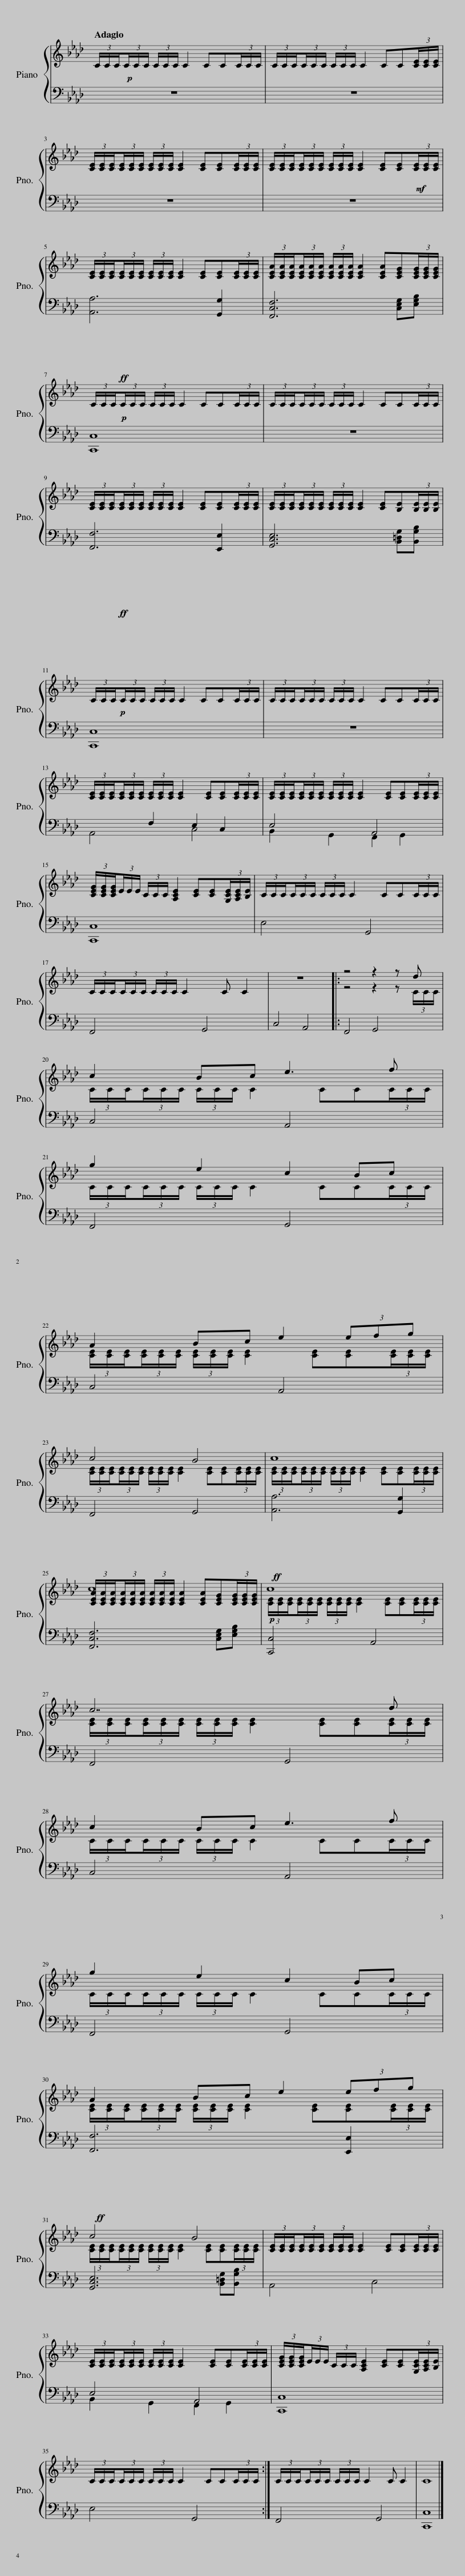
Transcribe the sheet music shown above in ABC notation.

X:1
%%score { ( 1 4 5 ) | ( 2 3 ) }
L:1/8
Q:1/4=72
M:none
I:linebreak $
K:Ab
V:1 treble
V:4 treble
V:5 treble
V:2 bass
V:3 bass
V:1
!p! (3C/C/C/(3C/C/C/ (3C/C/C/ C2 CC(3C/C/C/ | (3C/C/C/(3C/C/C/ (3C/C/C/ C2 CC!mp!(3[CE]/[CE]/[CE]/ |$ (3[CE]/[CE]/[CE]/(3[CE]/[CE]/[CE]/ (3[CE]/[CE]/[CE]/ [CE]2 [CE][CE]!mf!(3[CE]/[CE]/[CE]/ | (3[CE]/[CE]/[CE]/(3[CE]/[CE]/[CE]/ (3[CE]/[CE]/[CE]/ [CE]2 [CE][CE]!f!(3[CE]/[CE]/[CE]/ |$ (3[CE]/[CE]/[CE]/(3[CE]/[CE]/[CE]/ (3[CE]/[CE]/[CE]/ [CE]2 [CE][CE](3[CE]/[CE]/[CE]/ | %5
 (3[CEA]/[CEA]/[CEA]/(3[CEA]/[CEA]/[CEA]/ (3[CEA]/[CEA]/[CEA]/ [CEA]2 [CEA][CEG](3[CEG]/[CEG]/[CEG]/ |$!p! (3C/C/C/(3C/C/C/ (3C/C/C/ C2 CC(3C/C/C/ | (3C/C/C/(3C/C/C/ (3C/C/C/ C2 CC(3C/C/C/ |$ (3[CE]/[CE]/[CE]/(3[CE]/[CE]/[CE]/ (3[CE]/[CE]/[CE]/ [CE]2 [CE][CE](3[CE]/[CE]/[CE]/ | (3[CE]/[CE]/[CE]/(3[CE]/[CE]/[CE]/ (3[CE]/[CE]/[CE]/ [CE]2 [CE][B,E](3[B,E]/[B,E]/[B,E]/ |$ %10
!p! (3C/C/C/(3C/C/C/ (3C/C/C/ C2 CC(3C/C/C/ | (3C/C/C/(3C/C/C/ (3C/C/C/ C2 CC(3C/C/C/ |$ (3[CE]/[CE]/[CE]/(3[CE]/[CE]/[CE]/ (3[CE]/[CE]/[CE]/ [CE]2 [CE][CE](3[CE]/[CE]/[CE]/ | (3[CE]/[CE]/[CE]/(3[CE]/[CE]/[CE]/ (3[CE]/[CE]/[CE]/ [CE]2 [CE][CE](3[CE]/[CE]/[CE]/ |$ (3[CEG]/[CEG]/[CEG]/(3E/E/E/ (3C/C/C/ [A,CE]2 [CE][CE](3[G,CE]/[A,CE]/[B,E]/ | %15
 (3C/C/C/(3C/C/C/ (3C/C/C/ C2 CC(3C/C/C/ |$ (3C/C/C/(3C/C/C/ (3C/C/C/ C2 C C2 | z8 |: z4 z2 z d |$ c2 Bc e3 f |$ %20
 g2 e2 c2 Bc |$ A2 Bc e2 (3efg |$ c4 B4 | c8 |$ (3[CEA]/[CEA]/[CEA]/(3[CEA]/[CEA]/[CEA]/ (3[CEA]/[CEA]/[CEA]/ [CEA]2 [CEA][CEG](3[CEG]/[CEG]/[CEG]/ | %25
!p! c8 |$ c7 d |$ c2 Bc e3 f |$ g2 e2 c2 Bc |$ A2 Bc e2 (3efg |$ %30
 c4 B4 | (3[CE]/[CE]/[CE]/(3[CE]/[CE]/[CE]/ (3[CE]/[CE]/[CE]/ [CE]2 [CE][CE](3[CE]/[CE]/[CE]/ |$ (3[CE]/[CE]/[CE]/(3[CE]/[CE]/[CE]/ (3[CE]/[CE]/[CE]/ [CE]2 [CE][CE](3[CE]/[CE]/[CE]/ | (3[CEG]/[CEG]/[CEG]/(3E/E/E/ (3C/C/C/ [A,CE]2 [CE][CE](3[G,CE]/[A,CE]/[B,E]/ |$ (3C/C/C/(3C/C/C/ (3C/C/C/ C2 CC(3C/C/C/ :| %35
 (3C/C/C/(3C/C/C/ (3C/C/C/ C2 C C2 | C8 |] %37
V:2
 z8 | z8 |$ z8 | z8 |$!ff! [A,,A,]6 [G,,G,]2 | %5
 [F,,C,F,]6 [C,E,G,][E,G,B,] |$ [C,,C,]8 | z8 |$!ff! [F,,F,]6 [E,,E,]2 | [G,,C,E,]6 [B,,=D,G,][B,,G,B,] |$ %10
 [C,,C,]8 | z8 |$ A,,4 C,4 | E,4 A,,4 |$ [C,,C,]8 | %15
 E,4 G,,4 |$ F,,4 G,,4 | C,4 A,,4 |: F,,4 G,,4 |$ C,4 A,,4 |$ %20
 F,,4 G,,4 |$ C,4 A,,4 |$ F,,4 G,,4 |!ff! [A,,A,]6 [G,,G,]2 |$ [F,,C,F,]6 [C,E,G,][E,G,B,] | %25
 [C,,C,]4 A,,4 |$ F,,4 G,,4 |$ C,4 A,,4 |$ F,,4 G,,4 |$!ff! [F,,F,]6 [E,,E,]2 |$ %30
 [G,,C,E,]6 [B,,=D,G,][B,,G,B,] | A,,4 C,4 |$ E,4 A,,4 | [C,,C,]8 |$ E,4 G,,4 :| %35
 F,,4 G,,4 | [C,,C,]8 |] %37
V:3
 x8 | x8 |$ x8 | x8 |$ x8 | %5
 x8 |$ x8 | x8 |$ x8 | x8 |$ %10
 x8 | x8 |$ x2 F,2 E,2 C,2 | B,,2 G,,2 F,,2 G,,2 |$ x8 | %15
 x8 |$ x8 | x8 |: x8 |$ x8 |$ %20
 x8 |$ x8 |$ x8 | x8 |$ x8 | %25
 x8 |$ x8 |$ x8 |$ x8 |$ x8 |$ %30
 x8 | x8 |$ B,,2 G,,2 F,,2 G,,2 | x8 |$ x8 :| %35
 x8 | x8 |] %37
V:4
 x8 | x8 |$ x8 | x8 |$ x8 | %5
 x8 |$ x8 | x8 |$ x8 | x8 |$ %10
 x8 | x8 |$ x8 | x8 |$ x8 | %15
 x8 |$ x8 | x8 |: z4 z2 z (3C/C/C/ |$ (3C/C/C/(3C/C/C/ (3C/C/C/ C2 CC(3C/C/C/ |$ %20
 (3C/C/C/(3C/C/C/ (3C/C/C/ C2 CC(3C/C/C/ |$ (3[CE]/[CE]/[CE]/(3[CE]/[CE]/[CE]/ (3[CE]/[CE]/[CE]/ [CE]2 [CE][CE](3[CE]/[CE]/[CE]/ |$ (3[CE]/[CE]/[CE]/(3[CE]/[CE]/[CE]/ (3[CE]/[CE]/[CE]/ [CE]2 [CE][CE](3[CE]/[CE]/[CE]/ | (3[CE]/[CE]/[CE]/(3[CE]/[CE]/[CE]/ (3[CE]/[CE]/[CE]/ [CE]2 [CE][CE](3[CE]/[CE]/[CE]/ |$ x8 | %25
 (3[CE]/[CE]/[CE]/(3[CE]/[CE]/[CE]/ (3[CE]/[CE]/[CE]/ [CE]2 [CE][CE](3[CE]/[CE]/[CE]/ |$ (3[CE]/[CE]/[CE]/(3[CE]/[CE]/[CE]/ (3[CE]/[CE]/[CE]/ [CE]2 [CE][CE](3[CE]/[CE]/[CE]/ |$ (3C/C/C/(3C/C/C/ (3C/C/C/ C2 CC(3C/C/C/ |$ (3C/C/C/(3C/C/C/ (3C/C/C/ C2 CC(3C/C/C/ |$ (3[CE]/[CE]/[CE]/(3[CE]/[CE]/[CE]/ (3[CE]/[CE]/[CE]/ [CE]2 [CE][CE](3[CE]/[CE]/[CE]/ |$ %30
 (3[CE]/[CE]/[CE]/(3[CE]/[CE]/[CE]/ (3[CE]/[CE]/[CE]/ [CE]2 [CE][CE](3[CE]/[CE]/[CE]/ | x8 |$ x8 | x8 |$ x8 :| %35
 x8 | x8 |] %37
V:5
 x8 | x8 |$ x8 | x8 |$ x8 | %5
 x8 |$ x8 | x8 |$ x8 | x8 |$ %10
 x8 | x8 |$ x8 | x8 |$ x8 | %15
 x8 |$ x8 | x8 |: x8 |$ x8 |$ %20
 x8 |$ x8 |$ x8 | x8 |$ c8 | %25
 x8 |$ x8 |$ x8 |$ x8 |$ x8 |$ %30
 x8 | x8 |$ x8 | x8 |$ x8 :| %35
 x8 | x8 |] %37
